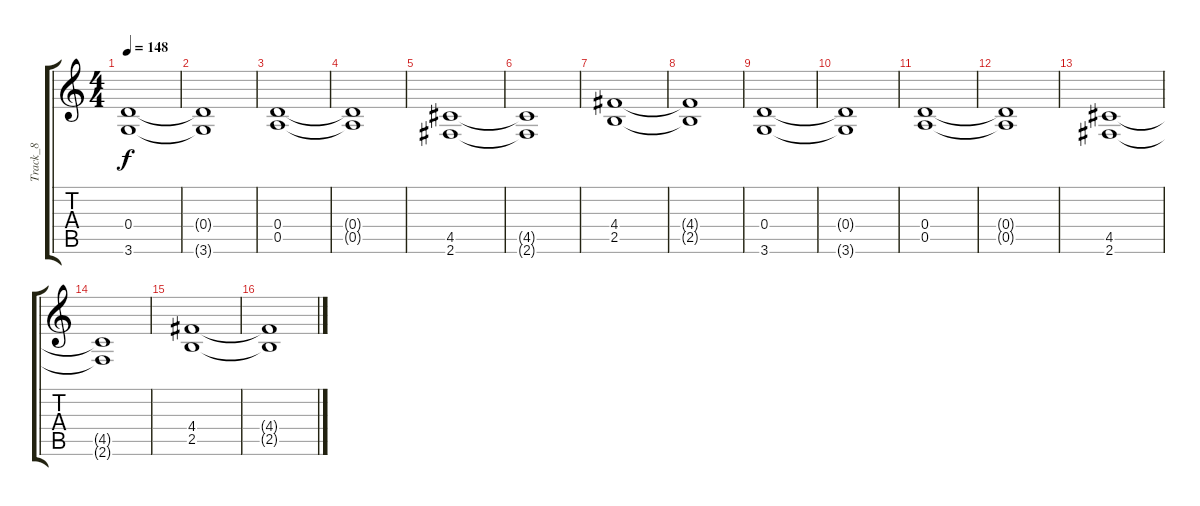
\track ("Track_8" "Track_8") {instrument distortionguitar}
\staff {score tabs}
\tuning (E4 B3 G3 D3 A2 E2) {hide}
\ts (4 4)
\tempo 148
\clef g2
\ks c
(0.4 3.6).1{dy f} |
(0.4{t} 3.6{t}).1 |
(0.4 0.5).1 |
(0.4{t} 0.5{t}).1 |
(4.5 2.6).1 |
(4.5{t} 2.6{t}).1 |
(4.4 2.5).1 |
(4.4{t} 2.5{t}).1 |
(0.4 3.6).1 |
(0.4{t} 3.6{t}).1 |
(0.4 0.5).1 |
(0.4{t} 0.5{t}).1 |
(4.5 2.6).1 |
(4.5{t} 2.6{t}).1 |
(4.4 2.5).1 |
(4.4{t} 2.5{t}).1
